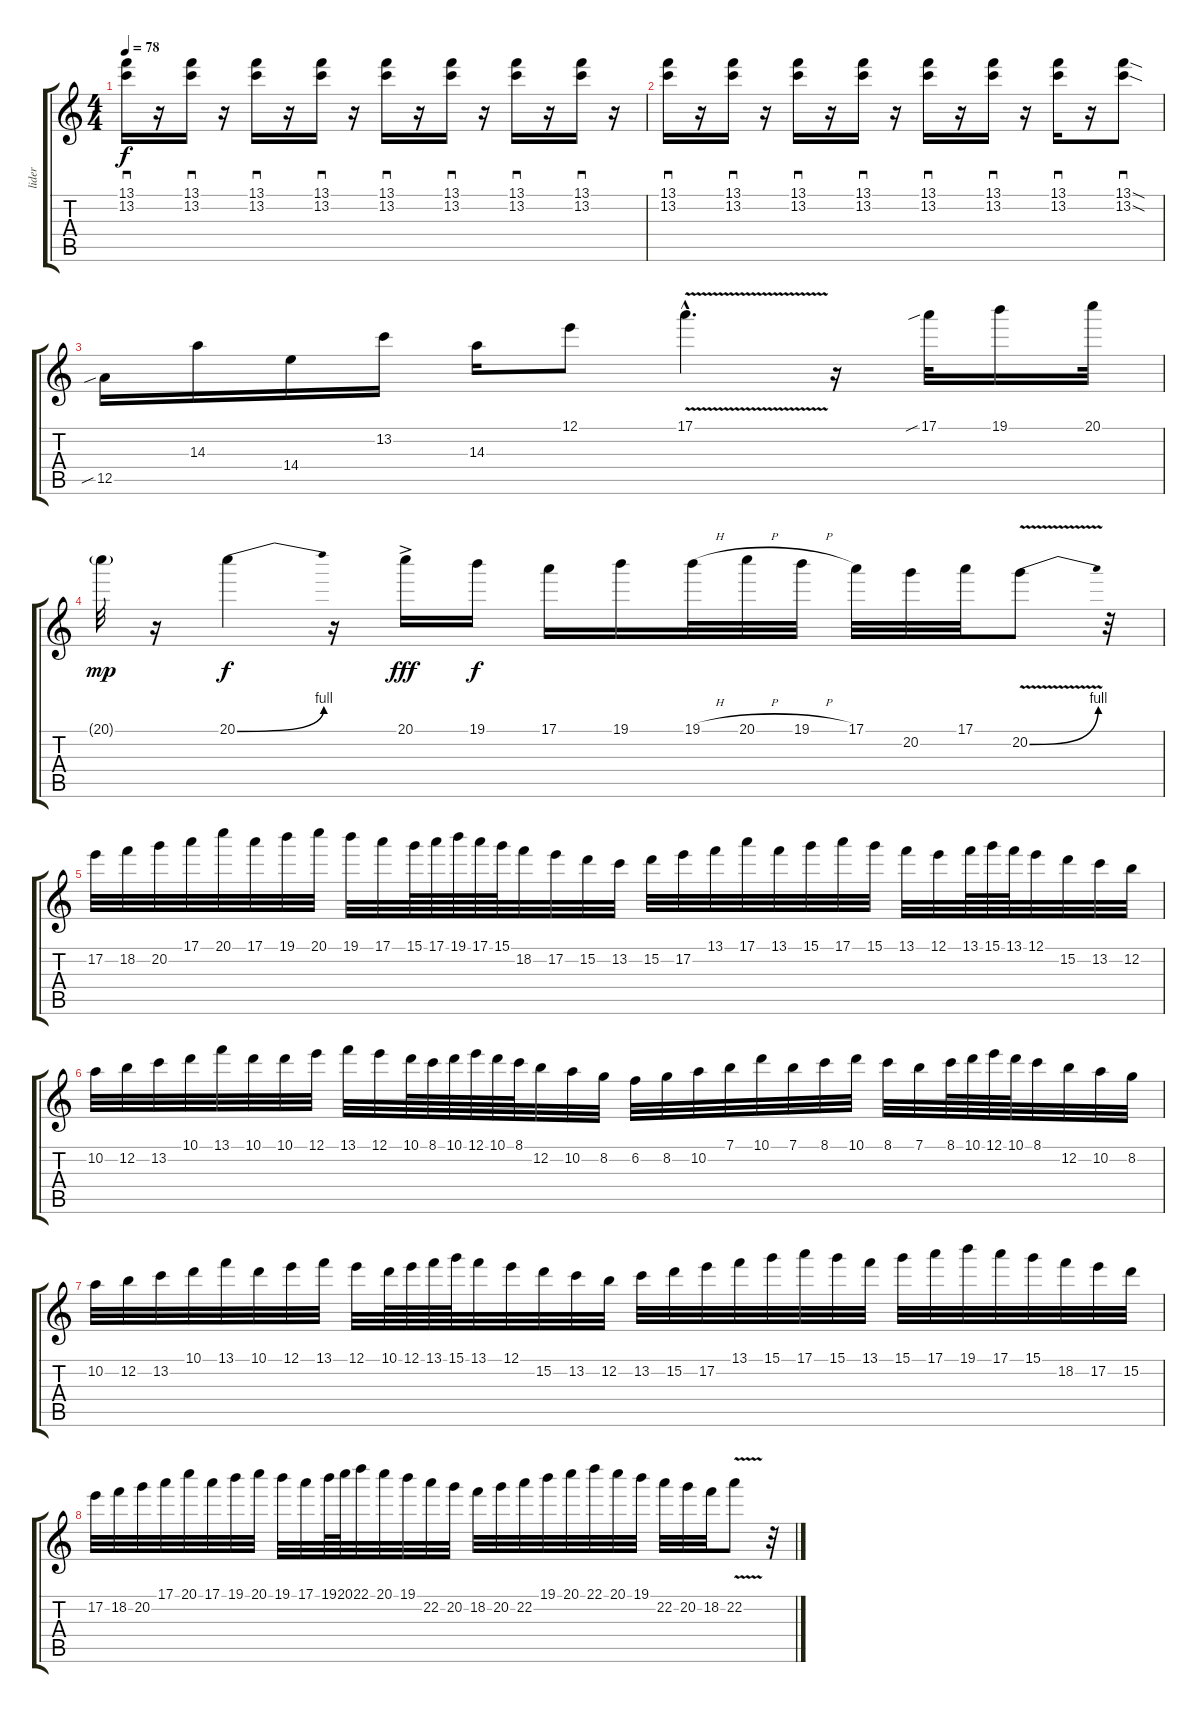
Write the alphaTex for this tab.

\track ("lider" "lider") {instrument distortionguitar}
\staff {score tabs}
\tuning (E4 B3 G3 D3 A2 E2) {hide}
\ts (4 4)
\tempo 78
\clef g2
\ks c
(13.1 13.2).16{sd dy f} r.16 (13.1 13.2).16{sd} r.16 (13.1 13.2).16{sd} r.16 (13.1 13.2).16{sd} r.16 (13.1 13.2).16{sd} r.16 (13.1 13.2).16{sd} r.16 (13.1 13.2).16{sd} r.16 (13.1 13.2).16{sd} r.16 |
(13.1 13.2).16{sd} r.16 (13.1 13.2).16{sd} r.16 (13.1 13.2).16{sd} r.16 (13.1 13.2).16{sd} r.16 (13.1 13.2).16{sd} r.16 (13.1 13.2).16{sd} r.16 (13.1 13.2).16{sd} r.16 (13.1{sod} 13.2{sod}).8{sd} |
12.5{sib}.16 14.3.16 14.4.16 13.2.16 14.3.16 12.1.8 17.1{v hac}.4{d} r.16 17.1{sib}.32 19.1.16 20.1.32 |
20.1{g}.32{dy mp} r.16 20.1{be (bend 0 0 60 4)}.4{dy f} r.16 20.1{ac}.16{dy fff} 19.1.16{dy f} 17.1.16 19.1.16 19.1{h}.32 20.1{h}.32 19.1{h}.32 17.1.32 20.2.32 17.1.32 20.2{be (bend 0 0 60 4) v}.8 r.32 |
17.2.32 18.2.32 20.2.32 17.1.32 20.1.32 17.1.32 19.1.32 20.1.32 19.1.32 17.1.32 15.1.64 17.1.64 19.1.64 17.1.64 15.1.64 18.2.32 17.2.32 15.2.32 13.2.32 15.2.32 17.2.32 13.1.32 17.1.32 13.1.32 15.1.32 17.1.32 15.1.32 13.1.32 12.1.32 13.1.64 15.1.64 13.1.64 12.1.32 15.2.32 13.2.32 12.2.32 |
10.2.32 12.2.32 13.2.32 10.1.32 13.1.32 10.1.32 10.1.32 12.1.32 13.1.32 12.1.32 10.1.64 8.1.64 10.1.64 12.1.64 10.1.64 8.1.64 12.2.32 10.2.32 8.2.32 6.2.32 8.2.32 10.2.32 7.1.32 10.1.32 7.1.32 8.1.32 10.1.32 8.1.32 7.1.32 8.1.64 10.1.64 12.1.64 10.1.64 8.1.32 12.2.32 10.2.32 8.2.32 |
10.2.32 12.2.32 13.2.32 10.1.32 13.1.32 10.1.32 12.1.32 13.1.32 12.1.32 10.1.64 12.1.64 13.1.64 15.1.64 13.1.32 12.1.32 15.2.32 13.2.32 12.2.32 13.2.32 15.2.32 17.2.32 13.1.32 15.1.32 17.1.32 15.1.32 13.1.32 15.1.32 17.1.32 19.1.32 17.1.32 15.1.32 18.2.32 17.2.32 15.2.32 |
17.2.32 18.2.32 20.2.32 17.1.32 20.1.32 17.1.32 19.1.32 20.1.32 19.1.32 17.1.32 19.1.64 20.1.64 22.1.32 20.1.32 19.1.32 22.2.32 20.2.32 18.2.32 20.2.32 22.2.32 19.1.32 20.1.32 22.1.32 20.1.32 19.1.32 22.2.32 20.2.32 18.2.32 22.2{v}.8 r.32
